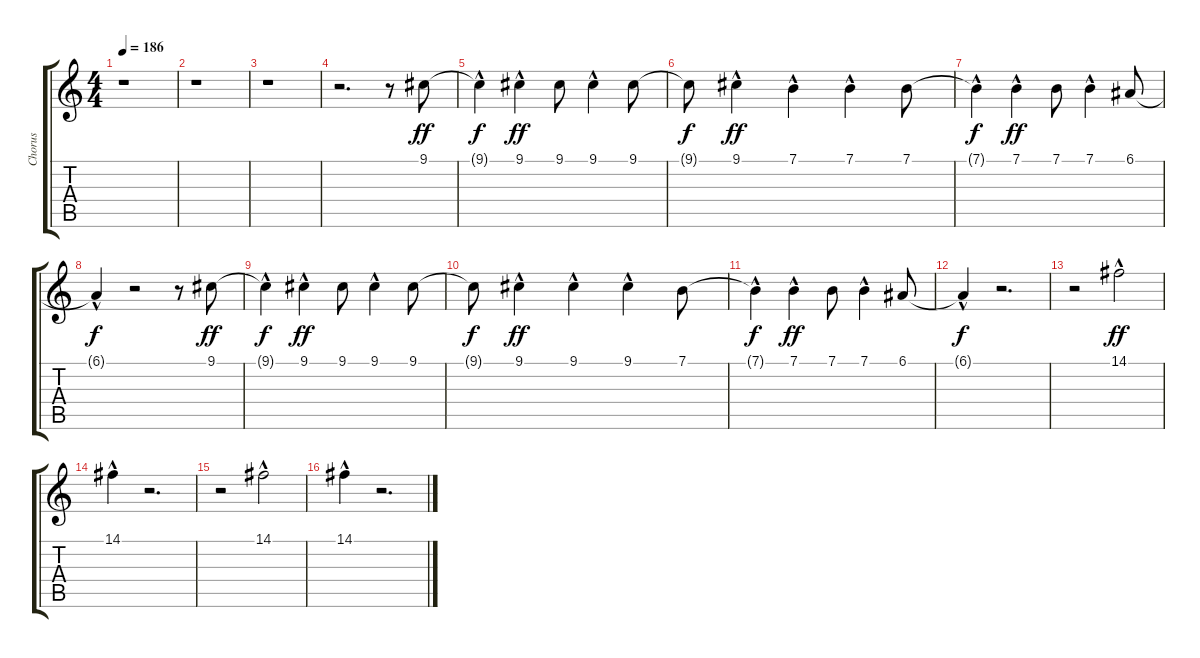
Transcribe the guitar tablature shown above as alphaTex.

\track ("Chorus" "Chorus") {instrument englishhorn}
\staff {score tabs}
\tuning (E4 B3 G3 D3 A2 E2) {hide}
\ts (4 4)
\tempo 186
\clef g2
\ks c
r.1{dy ff} |
r.1 |
r.1 |
r.2{d} r.8 9.1.8 |
9.1{hac t}.4{dy f} 9.1{hac}.4{dy ff} 9.1.8 9.1{hac}.4 9.1.8 |
9.1{t}.8{dy f} 9.1{hac}.4{dy ff} 7.1{hac}.4 7.1{hac}.4 7.1.8 |
7.1{hac t}.4{dy f} 7.1{hac}.4{dy ff} 7.1.8 7.1{hac}.4 6.1.8 |
6.1{hac t}.4{dy f} r.2 r.8 9.1.8{dy ff} |
9.1{hac t}.4{dy f} 9.1{hac}.4{dy ff} 9.1.8 9.1{hac}.4 9.1.8 |
9.1{t}.8{dy f} 9.1{hac}.4{dy ff} 9.1{hac}.4 9.1{hac}.4 7.1.8 |
7.1{hac t}.4{dy f} 7.1{hac}.4{dy ff} 7.1.8 7.1{hac}.4 6.1.8 |
6.1{hac t}.4{dy f} r.2{d} |
r.2 14.1{hac}.2{dy ff} |
14.1{hac}.4 r.2{d} |
r.2 14.1{hac}.2 |
14.1{hac}.4 r.2{d}
